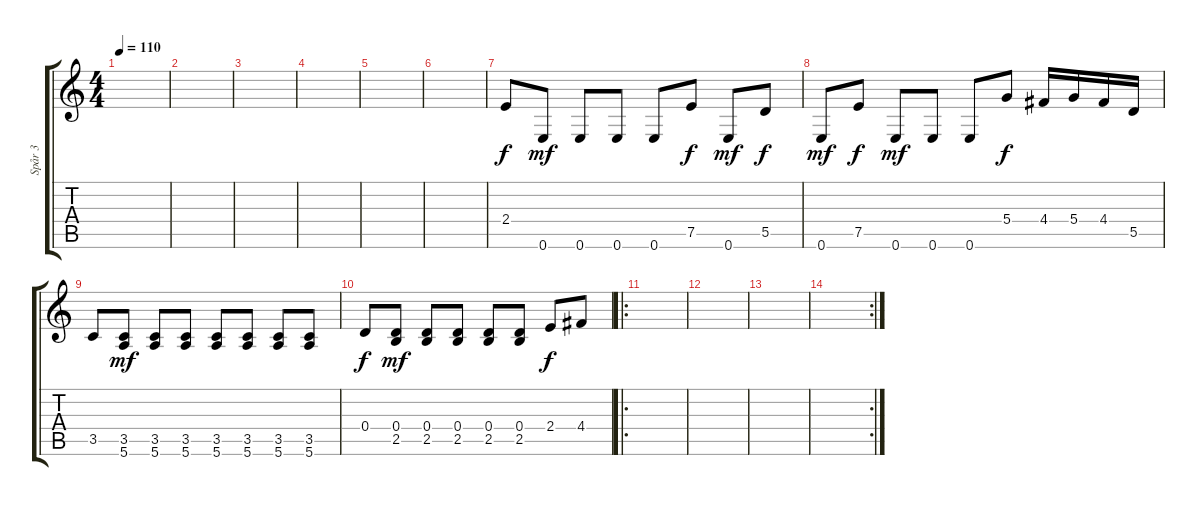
\track ("Spår 3" "Spår 3") {instrument overdrivenguitar}
\staff {score tabs}
\tuning (E4 B3 G3 D3 A2 E2) {hide}
\ts (4 4)
\tempo 110
\clef g2
\ks c
|
|
|
|
|
|
2.4.8 0.6.8{dy mf} 0.6.8 0.6.8 0.6.8 7.5.8{dy f} 0.6.8{dy mf} 5.5.8{dy f} |
0.6.8{dy mf} 7.5.8{dy f} 0.6.8{dy mf} 0.6.8 0.6.8 5.4.8{dy f} 4.4.16 5.4.16 4.4.16 5.5.16 |
3.5.8 (3.5 5.6).8{dy mf} (3.5 5.6).8 (3.5 5.6).8 (3.5 5.6).8 (3.5 5.6).8 (3.5 5.6).8 (3.5 5.6).8 |
0.4.8{dy f} (0.4 2.5).8{dy mf} (0.4 2.5).8 (0.4 2.5).8 (0.4 2.5).8 (0.4 2.5).8 2.4.8{dy f} 4.4.8 |
\ro
|
|
|
\rc 2
